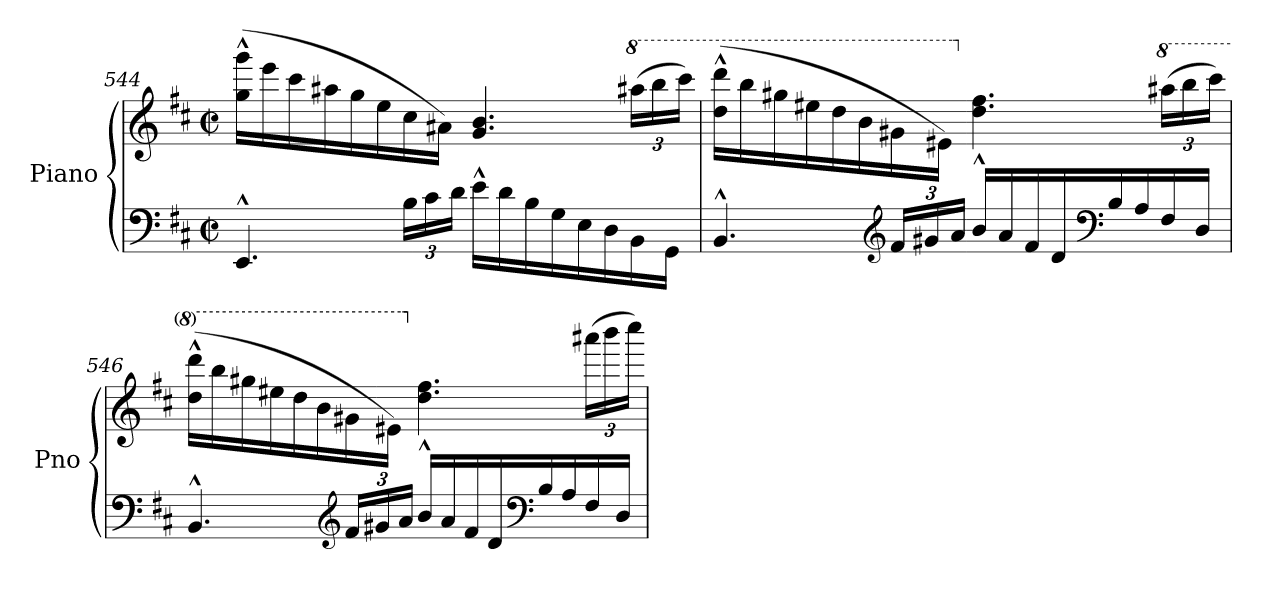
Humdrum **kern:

**kern	**kern
*part1	*part1
*staff2	*staff1
*I"Piano	*
*I'Pno	*
!!LO:LB:g=z
*clefF4	*clefG2
*k[f#c#]	*k[f#c#]
*M2/2	*M2/2
*met(c|)	*met(c|)
=544	=544
4.EE^^/	(>16gg\^^ 16ggg\^^LL
.	16eee\
.	16ccc#\
.	16aa#X\
.	16gg\
.	16ee\
*Xbrackettup	*
24B\LL	16cc#\
24c#\	.
.	16a#X\JJ)
24d\JJ	.
16e^^\LL	4.g/ 4.b/
16d\	.
16B\	.
16G\	.
16E\	.
16D\	.
*	*8va
*	*Xbrackettup
16BB\	(>24aaa#X\LL
.	24bbb\
16GG\JJ	.
.	24cccc#\JJ)
=545	=545
4.BB^^/	(>16ddd\^^ 16dddd\^^LL
.	16bbb\
.	16ggg#X\
.	16eee#X\
.	16ddd\
.	16bb\
*clefG2	*
24f#/LL	16gg#X\
24g#X/	.
.	16ee#X\JJ)
24a/JJ	.
*	*X8va
16b^^/LL	4.dd\ 4.ff#\
16a/	.
16f#/	.
16d/	.
*clefF4	*
16B/	.
16A/	.
*	*8va
16F#/	(>24aaa#X\LL
.	24bbb\
16D/JJ	.
.	24cccc#\JJ)
!!LO:PB:g=z
=546	=546
4.BB^^/	(>16ddd\^^ 16dddd\^^LL
.	16bbb\
.	16ggg#X\
.	16eee#X\
.	16ddd\
.	16bb\
*clefG2	*
24f#/LL	16gg#X\
24g#X/	.
.	16ee#X\JJ)
24a/JJ	.
*	*X8va
16b^^/LL	4.dd\ 4.ff#\
16a/	.
16f#/	.
16d/	.
*clefF4	*
16B/	.
16A/	.
16F#/	(>24aaa#X\LL
.	24bbb\
16D/JJ	.
.	24cccc#\JJ)
=	=
*-	*-
